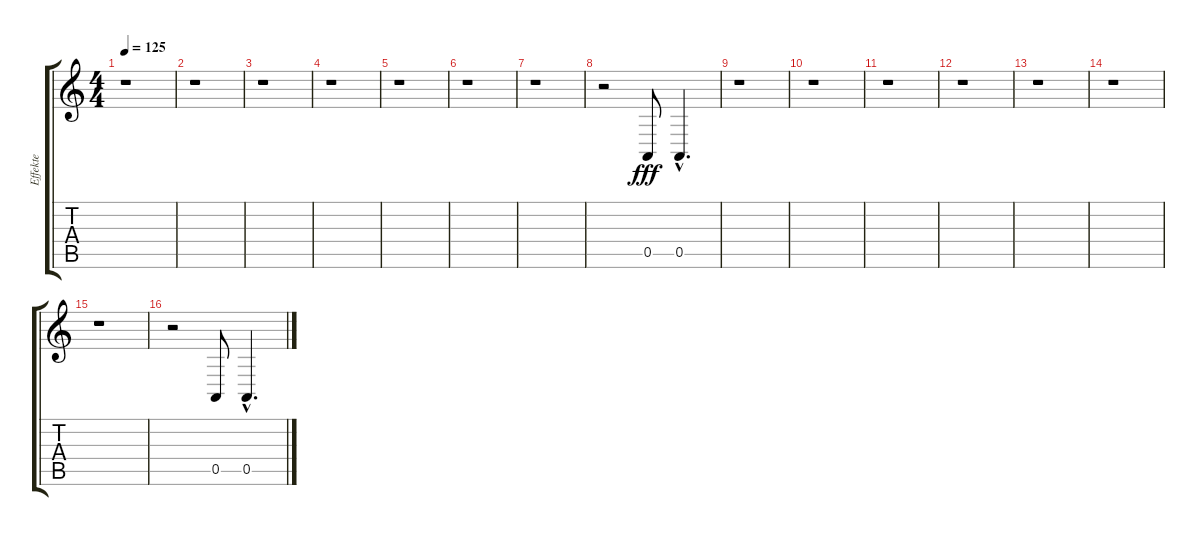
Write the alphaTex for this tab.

\track ("Effekte" "Effekte") {instrument gunshot}
\staff {score tabs}
\tuning (E4 B3 G3 D3 A2 E2) {hide}
\ts (4 4)
\tempo 125
\clef g2
\ks c
r.1{dy fff} |
r.1 |
r.1 |
r.1 |
r.1 |
r.1 |
r.1 |
r.2 0.5.8 0.5{hac}.4{d} |
r.1 |
r.1 |
r.1 |
r.1 |
r.1 |
r.1 |
r.1 |
r.2 0.5.8 0.5{hac}.4{d}
